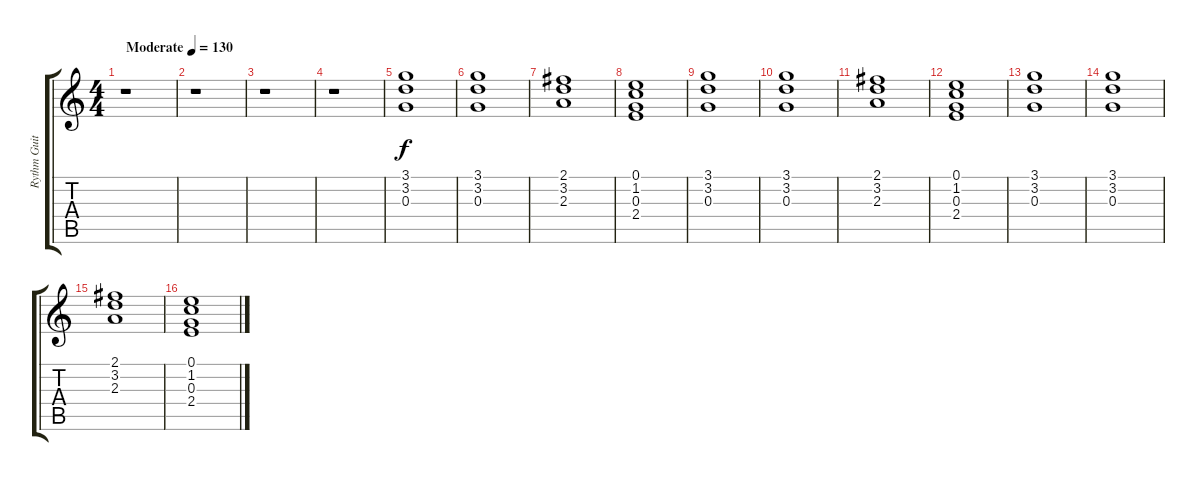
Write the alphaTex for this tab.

\track ("Rythm Guitar" "Rythm Guit") {instrument electricguitarclean}
\staff {score tabs}
\tuning (E4 B3 G3 D3 A2 E2) {hide}
\ts (4 4)
\tempo (130 "Moderate")
\clef g2
\ks c
r.1{dy f instrument electricguitarclean} |
r.1 |
r.1 |
r.1 |
(3.1 3.2 0.3).1 |
(3.1 3.2 0.3).1 |
(2.1 3.2 2.3).1 |
(0.1 1.2 0.3 2.4).1 |
(3.1 3.2 0.3).1 |
(3.1 3.2 0.3).1 |
(2.1 3.2 2.3).1 |
(0.1 1.2 0.3 2.4).1 |
(3.1 3.2 0.3).1 |
(3.1 3.2 0.3).1 |
(2.1 3.2 2.3).1 |
(0.1 1.2 0.3 2.4).1
